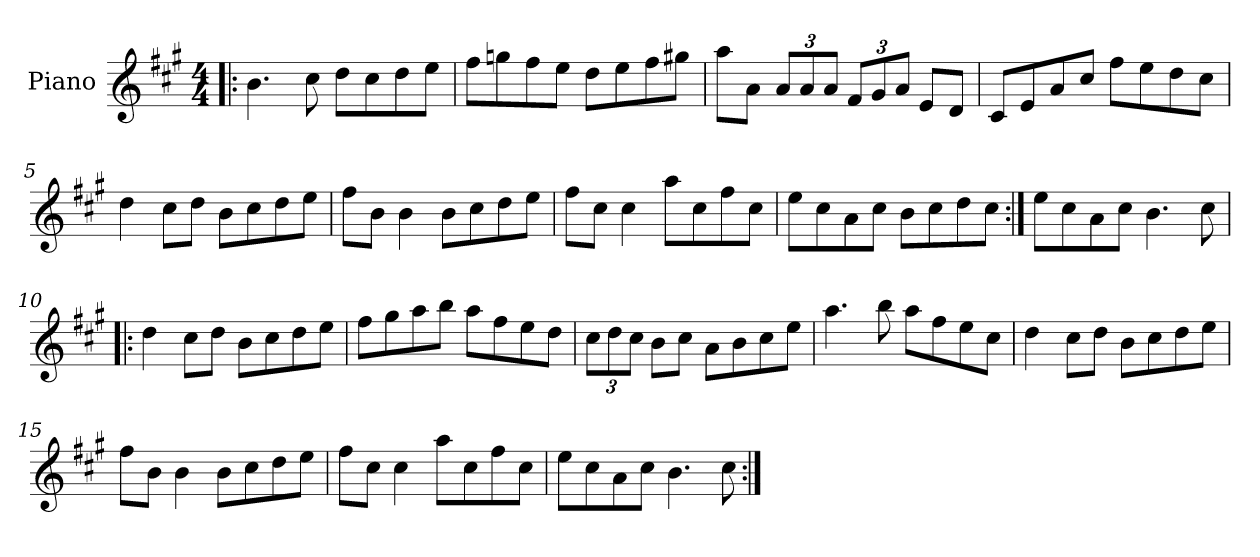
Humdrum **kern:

**kern
*part1
*staff1
*I"Piano
*I'Pno
*clefG2
*k[f#c#g#]
*B:dor
*M4/4
=1!|:
4.b\
8cc#\
8dd\L
8cc#\
8dd\
8ee\J
=2
8ff#\L
8ggn\
8ff#\
8ee\J
8dd\L
8ee\
8ff#\
8gg#X\J
=3
8aa\L
8a\J
12a/L
12a/
12a/J
12f#/L
12g#/
12a/J
8e/L
8d/J
=4
8c#/L
8e/
8a/
8cc#/J
8ff#\L
8ee\
8dd\
8cc#\J
=5
4dd\
8cc#\L
8dd\J
8b\L
8cc#\
8dd\
8ee\J
=6
8ff#\L
8b\J
4b\
8b\L
8cc#\
8dd\
8ee\J
=7
8ff#\L
8cc#\J
4cc#\
8aa\L
8cc#\
8ff#\
8cc#\J
=8
8ee\L
8cc#\
8a\
8cc#\J
8b\L
8cc#\
8dd\
8cc#\J
=9:|!
8ee\L
8cc#\
8a\
8cc#\J
4.b\
8cc#\
=10!|:
4dd\
8cc#\L
8dd\J
8b\L
8cc#\
8dd\
8ee\J
=11
8ff#\L
8gg#\
8aa\
8bb\J
8aa\L
8ff#\
8ee\
8dd\J
=12
12cc#\L
12dd\
12cc#\J
8b\L
8cc#\J
8a\L
8b\
8cc#\
8ee\J
=13
4.aa\
8bb\
8aa\L
8ff#\
8ee\
8cc#\J
=14
4dd\
8cc#\L
8dd\J
8b\L
8cc#\
8dd\
8ee\J
=15
8ff#\L
8b\J
4b\
8b\L
8cc#\
8dd\
8ee\J
=16
8ff#\L
8cc#\J
4cc#\
8aa\L
8cc#\
8ff#\
8cc#\J
=17
8ee\L
8cc#\
8a\
8cc#\J
4.b\
8cc#\
=:|!
*-
